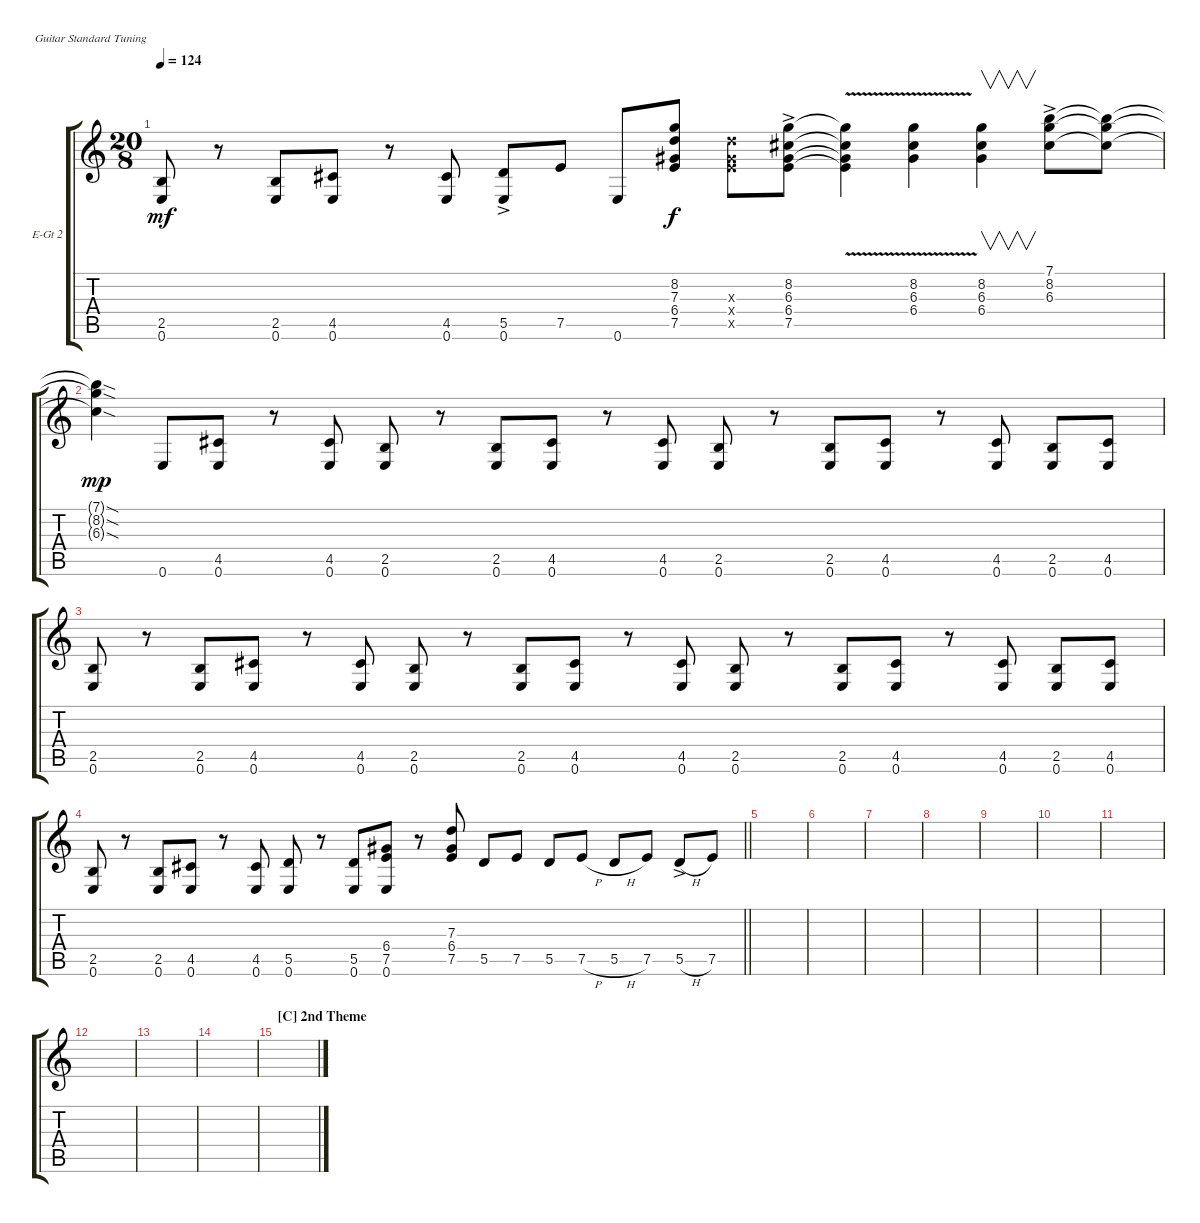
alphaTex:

\bracketExtendMode groupsimilarinstruments
\firstSystemTrackNameOrientation horizontal
\otherSystemsTrackNameOrientation horizontal
\track ("E-Guitar 2 (rhythm)" "E-Gt 2") {instrument overdrivenguitar}
\staff {score tabs}
\tuning (E4 B3 G3 D3 A2 E2)
\ts (20 8)
\tempo 124
\clef g2
\scale
0.333333
\ks c
(0.6 2.5).8{dy mf} r.8 (0.6 2.5).8 (0.6 4.5).8 r.8 (0.6 4.5).8 (0.6 5.5{ac}).8 7.5.8 0.6.8 (7.5 6.4 7.3 8.2).8{dy f} (7.5{x} 6.4{x} 7.3{x}).8 (7.5 6.4 6.3 8.2{ac}).8 (8.2{v t} 6.3{t} 6.4{t} 7.5{t}).4 (8.2{v} 6.3 6.4).4 (8.2 6.3 6.4).4{v} (7.1{ac} 8.2 6.3).8 (7.1{t} 8.2{t} 6.3{t}).8 |
\scale
0.333333 (6.3{sod t} 8.2{sod t} 7.1{sod t}).4{dy mp} 0.6.8 (0.6 4.5).8 r.8 (0.6 4.5).8 (0.6 2.5).8 r.8 (0.6 2.5).8 (0.6 4.5).8 r.8 (0.6 4.5).8 (0.6 2.5).8 r.8 (0.6 2.5).8 (0.6 4.5).8 r.8 (0.6 4.5).8 (0.6 2.5).8 (0.6 4.5).8 |
\scale
0.333333 (0.6 2.5).8 r.8 (0.6 2.5).8 (0.6 4.5).8 r.8 (0.6 4.5).8 (0.6 2.5).8 r.8 (0.6 2.5).8 (0.6 4.5).8 r.8 (0.6 4.5).8 (0.6 2.5).8 r.8 (0.6 2.5).8 (0.6 4.5).8 r.8 (0.6 4.5).8 (0.6 2.5).8 (0.6 4.5).8 |
\scale
0.333333
\barLineRight lightlight
(0.6 2.5).8 r.8 (0.6 2.5).8 (0.6 4.5).8 r.8 (0.6 4.5).8 (0.6 5.5).8 r.8 (0.6 5.5).8 (0.6 7.5 6.4).8 r.8 (7.5 6.4 7.3).8 5.5.8 7.5.8 5.5.8 7.5{h}.8 5.5{h}.8 7.5.8 5.5{h ac}.8 7.5.8 |
|
|
|
|
|
|
|
|
|
|
\section ("C" "2nd Theme")
